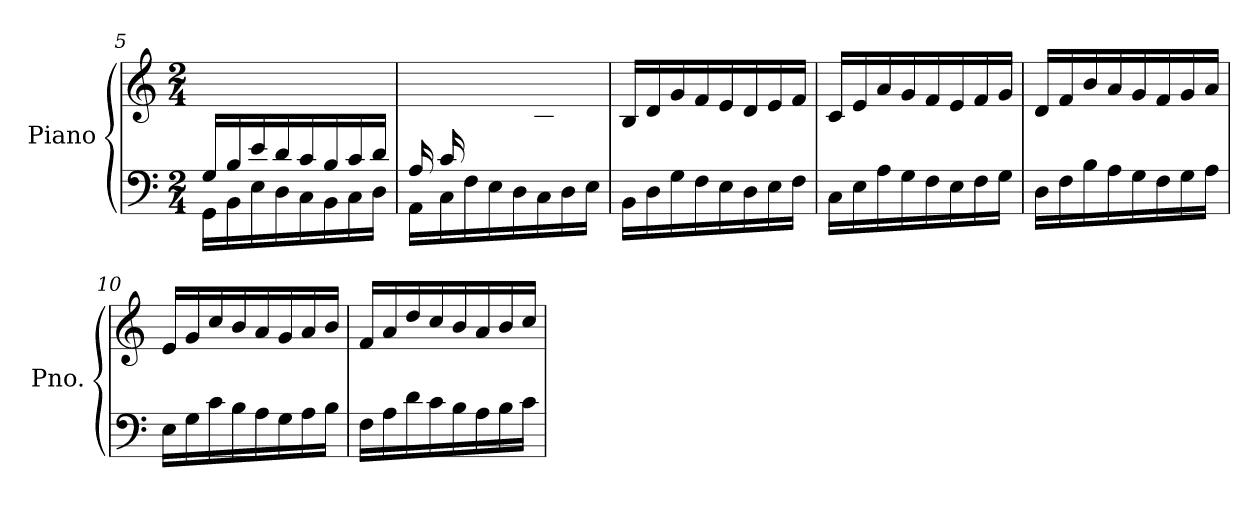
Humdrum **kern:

**kern	**kern
*part1	*part1
*staff2	*staff1
*I"Piano	*
*I'Pno.	*
*clefF4	*clefG2
*k[]	*k[]
*M2/4	*M2/4
=5	=5
*^	*
16G/LL	16GG\LL	2ryy
16B/	16BB\	.
16e/	16E\	.
16d/	16D\	.
16c/	16C\	.
16B/	16BB\	.
16c/	16C\	.
16d/JJ	16D\JJ	.
!!LO:LB:g=z
=6	=6	=6
16A/LL	16AA\LL	8ryy
16c/	16C\	.
4.ryy	16F\	16f/
.	16E\	16e/
.	16D\	16d/
.	16C\	16c/
.	16D\	16d/
.	16E\JJ	16e/JJ
*v	*v	*
=7	=7
16BB\LL	16B/LL
16D\	16d/
16G\	16g/
16F\	16f/
16E\	16e/
16D\	16d/
16E\	16e/
16F\JJ	16f/JJ
=8	=8
16C\LL	16c/LL
16E\	16e/
16A\	16a/
16G\	16g/
16F\	16f/
16E\	16e/
16F\	16f/
16G\JJ	16g/JJ
=9	=9
16D\LL	16d/LL
16F\	16f/
16B\	16b/
16A\	16a/
16G\	16g/
16F\	16f/
16G\	16g/
16A\JJ	16a/JJ
=10	=10
16E\LL	16e/LL
16G\	16g/
16c\	16cc/
16B\	16b/
16A\	16a/
16G\	16g/
16A\	16a/
16B\JJ	16b/JJ
=11	=11
16F\LL	16f/LL
16A\	16a/
16d\	16dd/
16c\	16cc/
16B\	16b/
16A\	16a/
16B\	16b/
16c\JJ	16cc/JJ
=	=
*-	*-
